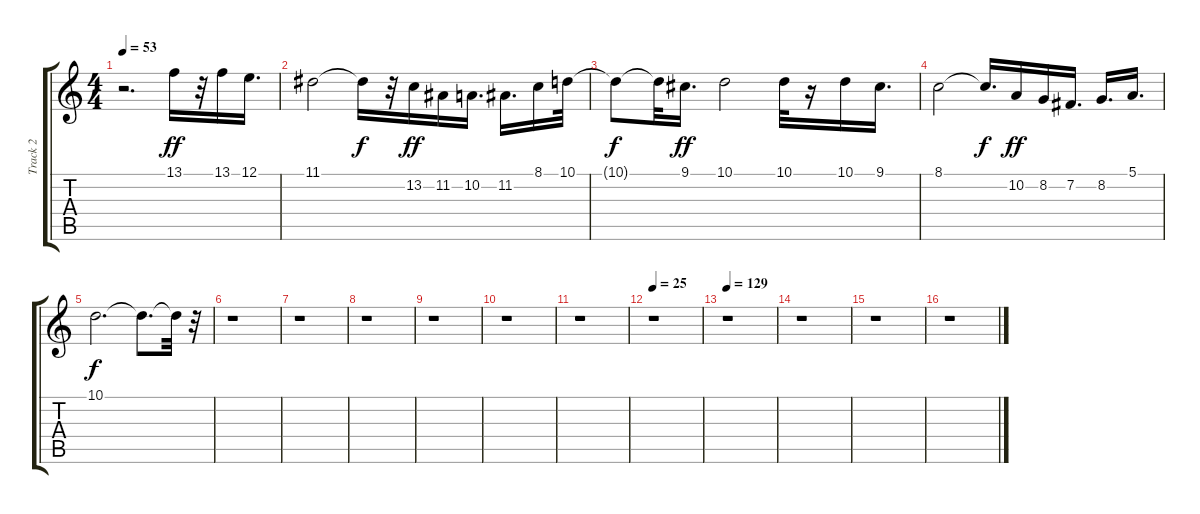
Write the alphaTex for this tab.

\track ("Track 2" "Track 2") {instrument piccolo}
\staff {score tabs}
\tuning (E4 B3 G3 D3 A2 E2) {hide}
\ts (4 4)
\tempo 53
\clef g2
\ks c
r.2{d dy ff instrument piccolo} 13.1.16 r.32 13.1.16 12.1.16{d} |
11.1.2 11.1{t}.16{dy f} r.32 13.2.16{dy ff} 11.2.16 10.2.16{d} 11.2.16{d} 8.1.16 10.1.32 |
10.1{t}.8{dy f} 10.1{t}.32 9.1.16{d dy ff} 10.1.2 10.1.32 r.16 10.1.16 9.1.16{d} |
8.1.2 8.1{t}.16{d dy f} 10.2.16{dy ff} 8.2.16 7.2.16{d} 8.2.16{d} 5.1.16{d} |
10.1.2{d dy f} 10.1{t}.8{d} 10.1{t}.32 r.32 |
r.1 |
r.1 |
r.1 |
r.1 |
r.1 |
r.1 |
\tempo 25
r.1 |
\tempo 129
r.1 |
r.1 |
r.1 |
r.1
